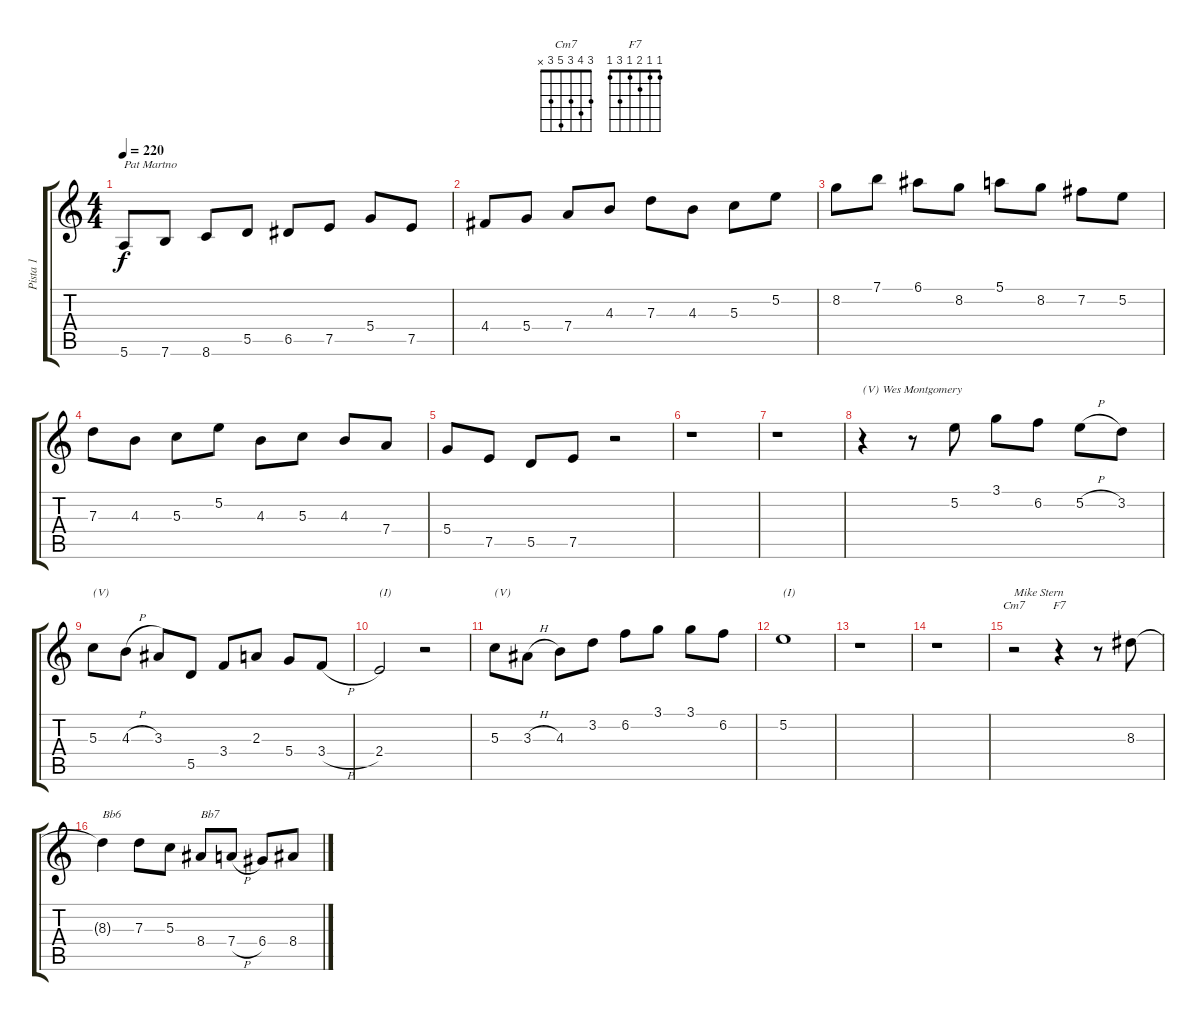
\track ("Pista 1" "Pista 1") {instrument electricguitarjazz}
\staff {score tabs}
\tuning (E4 B3 G3 D3 A2 E2) {hide}
\chord ("Cm7" 3 4 3 5 3 x)
\chord ("F7" 1 1 2 1 3 1)
\ts (4 4)
\tempo 220
\clef g2
\ks c
5.6.8{txt "Pat Martno" dy f instrument electricguitarjazz} 7.6.8 8.6.8 5.5.8 6.5.8 7.5.8 5.4.8 7.5.8 |
4.4.8 5.4.8 7.4.8 4.3.8 7.3.8 4.3.8 5.3.8 5.2.8 |
8.2.8 7.1.8 6.1.8 8.2.8 5.1.8 8.2.8 7.2.8 5.2.8 |
7.3.8 4.3.8 5.3.8 5.2.8 4.3.8 5.3.8 4.3.8 7.4.8 |
5.4.8 7.5.8 5.5.8 7.5.8 r.2 |
r.1 |
r.1 |
r.4{txt "(V) Wes Montgomery"} r.8 5.2.8 3.1.8 6.2.8 5.2{h}.8 3.2.8 |
5.3.8{txt "(V)"} 4.3{h}.8 3.3.8 5.5.8 3.4.8 2.3.8 5.4.8 3.4{h}.8 |
2.4.2{txt "(I)"} r.2 |
5.3.8{txt "(V)"} 3.3{h}.8 4.3.8 3.2.8 6.2.8 3.1.8 3.1.8 6.2.8 |
5.2.1{txt "(I)"} |
r.1 |
r.1 |
r.2{ch "Cm7" txt "Mike Stern"} r.4{ch "F7"} r.8 8.3.8 |
8.3{t}.4{txt "Bb6"} 7.3.8 5.3.8 8.4.8{txt "Bb7"} 7.4{h}.8 6.4.8 8.4.8
